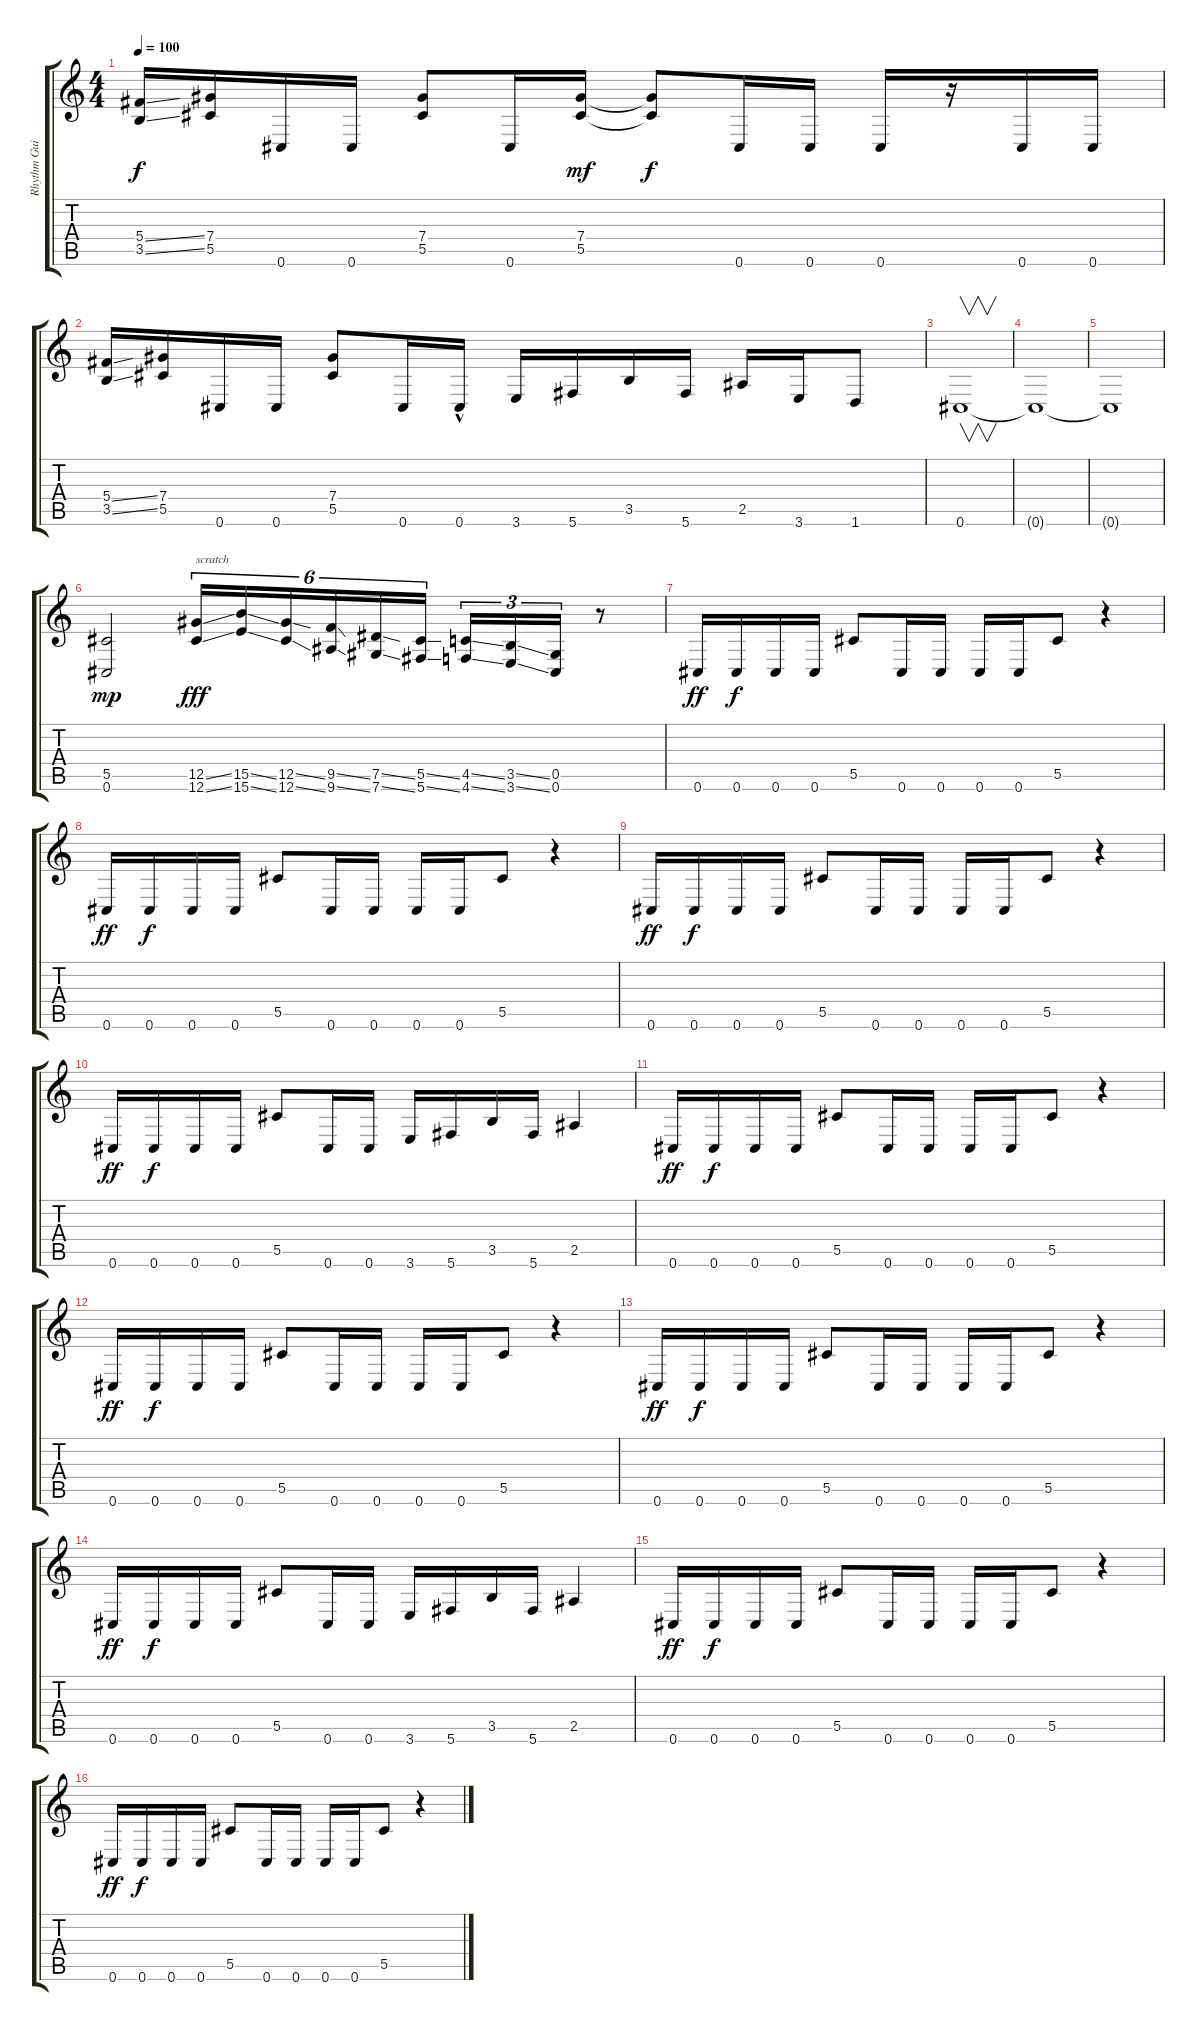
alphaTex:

\track ("Rhythm Guitar" "Rhythm Gui") {instrument distortionguitar}
\staff {score tabs}
\tuning (Eb4 Bb3 Gb3 Db3 Ab2 Db2) {hide}
\ts (4 4)
\tempo 100
\clef g2
\ks c
(5.4{ss} 3.5{ss}).16{dy f} (7.4 5.5).16 0.6.16 0.6.16 (7.4 5.5).8 0.6.16 (7.4 5.5).16{dy mf} (7.4{t} 5.5{t}).8{dy f} 0.6.16 0.6.16 0.6.16 r.16 0.6.16 0.6.16 |
(5.4{ss} 3.5{ss}).16 (7.4 5.5).16 0.6.16 0.6.16 (7.4 5.5).8 0.6.16 0.6{hac}.16 3.6.16 5.6.16 3.5.16 5.6.16 2.5.16 3.6.16 1.6.8 |
0.6.1{v} |
0.6{t}.1 |
0.6{t}.1 |
(5.5 0.6).2{dy mp} (12.5{ss} 12.6{ss}).16{tu (6 4) txt "scratch" dy fff instrument guitarfretnoise} (15.5{ss} 15.6{ss}).16{tu (6 4)} (12.5{ss} 12.6{ss}).16{tu (6 4)} (9.5{ss} 9.6{ss}).16{tu (6 4)} (7.5{ss} 7.6{ss}).16{tu (6 4)} (5.5{ss} 5.6{ss}).16{tu (6 4)} (4.5{ss} 4.6{ss}).16{tu (3 2)} (3.5{ss} 3.6{ss}).16{tu (3 2)} (0.5 0.6).16{tu (3 2)} r.8 |
0.6.16{dy ff instrument distortionguitar} 0.6.16{dy f} 0.6.16 0.6.16 5.5.8 0.6.16 0.6.16 0.6.16 0.6.16 5.5.8 r.4 |
0.6.16{dy ff} 0.6.16{dy f} 0.6.16 0.6.16 5.5.8 0.6.16 0.6.16 0.6.16 0.6.16 5.5.8 r.4 |
0.6.16{dy ff} 0.6.16{dy f} 0.6.16 0.6.16 5.5.8 0.6.16 0.6.16 0.6.16 0.6.16 5.5.8 r.4 |
0.6.16{dy ff} 0.6.16{dy f} 0.6.16 0.6.16 5.5.8 0.6.16 0.6.16 3.6.16 5.6.16 3.5.16 5.6.16 2.5.4 |
0.6.16{dy ff} 0.6.16{dy f} 0.6.16 0.6.16 5.5.8 0.6.16 0.6.16 0.6.16 0.6.16 5.5.8 r.4 |
0.6.16{dy ff} 0.6.16{dy f} 0.6.16 0.6.16 5.5.8 0.6.16 0.6.16 0.6.16 0.6.16 5.5.8 r.4 |
0.6.16{dy ff} 0.6.16{dy f} 0.6.16 0.6.16 5.5.8 0.6.16 0.6.16 0.6.16 0.6.16 5.5.8 r.4 |
0.6.16{dy ff} 0.6.16{dy f} 0.6.16 0.6.16 5.5.8 0.6.16 0.6.16 3.6.16 5.6.16 3.5.16 5.6.16 2.5.4 |
0.6.16{dy ff} 0.6.16{dy f} 0.6.16 0.6.16 5.5.8 0.6.16 0.6.16 0.6.16 0.6.16 5.5.8 r.4 |
0.6.16{dy ff} 0.6.16{dy f} 0.6.16 0.6.16 5.5.8 0.6.16 0.6.16 0.6.16 0.6.16 5.5.8 r.4
